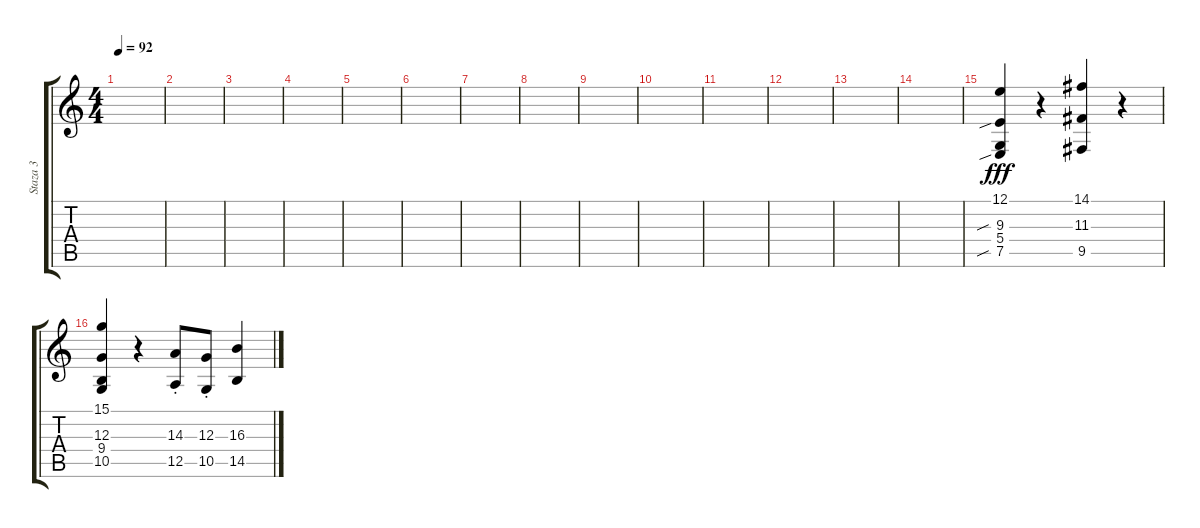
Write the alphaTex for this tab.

\track ("Staza 3" "Staza 3") {instrument piccolo}
\staff {score tabs}
\tuning (E4 B3 G3 D3 A2 E2) {hide}
\ts (4 4)
\tempo 92
\clef g2
\ks c
|
|
|
|
|
|
|
|
|
|
|
|
|
|
(12.1 9.3{sib} 5.4 7.5{sib}).4{dy fff volume 5} r.4 (14.1 11.3 9.5).4 r.4 |
(15.1 12.3 9.4 10.5).4{volume 4} r.4 (14.3{st} 12.5{st}).8 (12.3{st} 10.5{st}).8 (16.3 14.5).4
